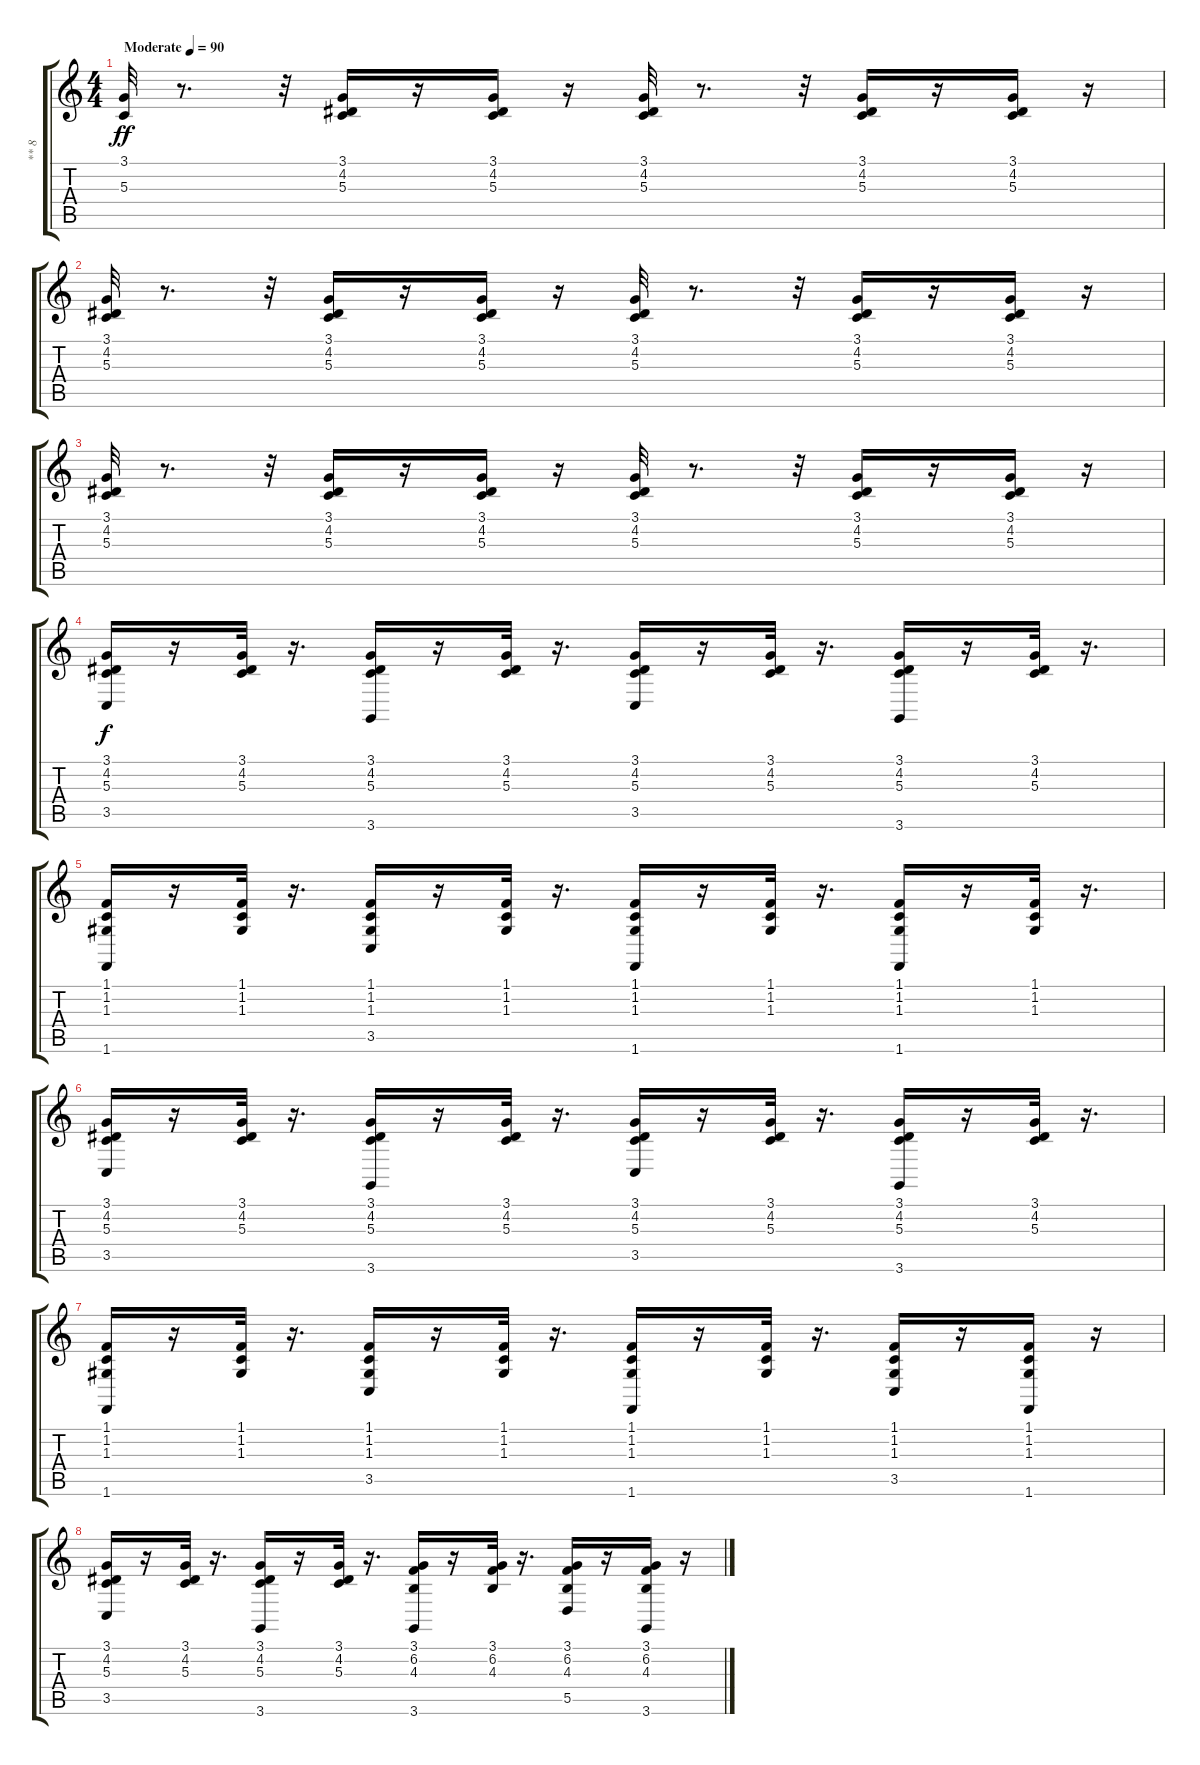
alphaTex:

\track ("** 8" "** 8") {instrument acousticgrandpiano}
\staff {score tabs}
\tuning (E4 B3 G3 D3 A2 E2) {hide}
\ts (4 4)
\tempo (90 "Moderate")
\clef g2
\ks c
(3.1 5.3).32{dy ff instrument acousticgrandpiano} r.8{d} r.32 (3.1 4.2 5.3).16 r.16 (3.1 4.2 5.3).16 r.16 (3.1 4.2 5.3).32 r.8{d} r.32 (3.1 4.2 5.3).16 r.16 (3.1 4.2 5.3).16 r.16 |
(3.1 4.2 5.3).32 r.8{d} r.32 (3.1 4.2 5.3).16 r.16 (3.1 4.2 5.3).16 r.16 (3.1 4.2 5.3).32 r.8{d} r.32 (3.1 4.2 5.3).16 r.16 (3.1 4.2 5.3).16 r.16 |
(3.1 4.2 5.3).32 r.8{d} r.32 (3.1 4.2 5.3).16 r.16 (3.1 4.2 5.3).16 r.16 (3.1 4.2 5.3).32 r.8{d} r.32 (3.1 4.2 5.3).16 r.16 (3.1 4.2 5.3).16 r.16 |
(3.1 4.2 5.3 3.5).16{dy f} r.16 (3.1 4.2 5.3).32 r.16{d} (3.1 4.2 5.3 3.6).16 r.16 (3.1 4.2 5.3).32 r.16{d} (3.1 4.2 5.3 3.5).16 r.16 (3.1 4.2 5.3).32 r.16{d} (3.1 4.2 5.3 3.6).16 r.16 (3.1 4.2 5.3).32 r.16{d} |
(1.1 1.2 1.3 1.6).16 r.16 (1.1 1.2 1.3).32 r.16{d} (1.1 1.2 1.3 3.5).16 r.16 (1.1 1.2 1.3).32 r.16{d} (1.1 1.2 1.3 1.6).16 r.16 (1.1 1.2 1.3).32 r.16{d} (1.1 1.2 1.3 1.6).16 r.16 (1.1 1.2 1.3).32 r.16{d} |
(3.1 4.2 5.3 3.5).16 r.16 (3.1 4.2 5.3).32 r.16{d} (3.1 4.2 5.3 3.6).16 r.16 (3.1 4.2 5.3).32 r.16{d} (3.1 4.2 5.3 3.5).16 r.16 (3.1 4.2 5.3).32 r.16{d} (3.1 4.2 5.3 3.6).16 r.16 (3.1 4.2 5.3).32 r.16{d} |
(1.1 1.2 1.3 1.6).16 r.16 (1.1 1.2 1.3).32 r.16{d} (1.1 1.2 1.3 3.5).16 r.16 (1.1 1.2 1.3).32 r.16{d} (1.1 1.2 1.3 1.6).16 r.16 (1.1 1.2 1.3).32 r.16{d} (1.1 1.2 1.3 3.5).16 r.16 (1.1 1.2 1.3 1.6).16 r.16 |
(3.1 4.2 5.3 3.5).16 r.16 (3.1 4.2 5.3).32 r.16{d} (3.1 4.2 5.3 3.6).16 r.16 (3.1 4.2 5.3).32 r.16{d} (3.1 6.2 4.3 3.6).16 r.16 (3.1 6.2 4.3).32 r.16{d} (3.1 6.2 4.3 5.5).16 r.16 (3.1 6.2 4.3 3.6).16 r.16
